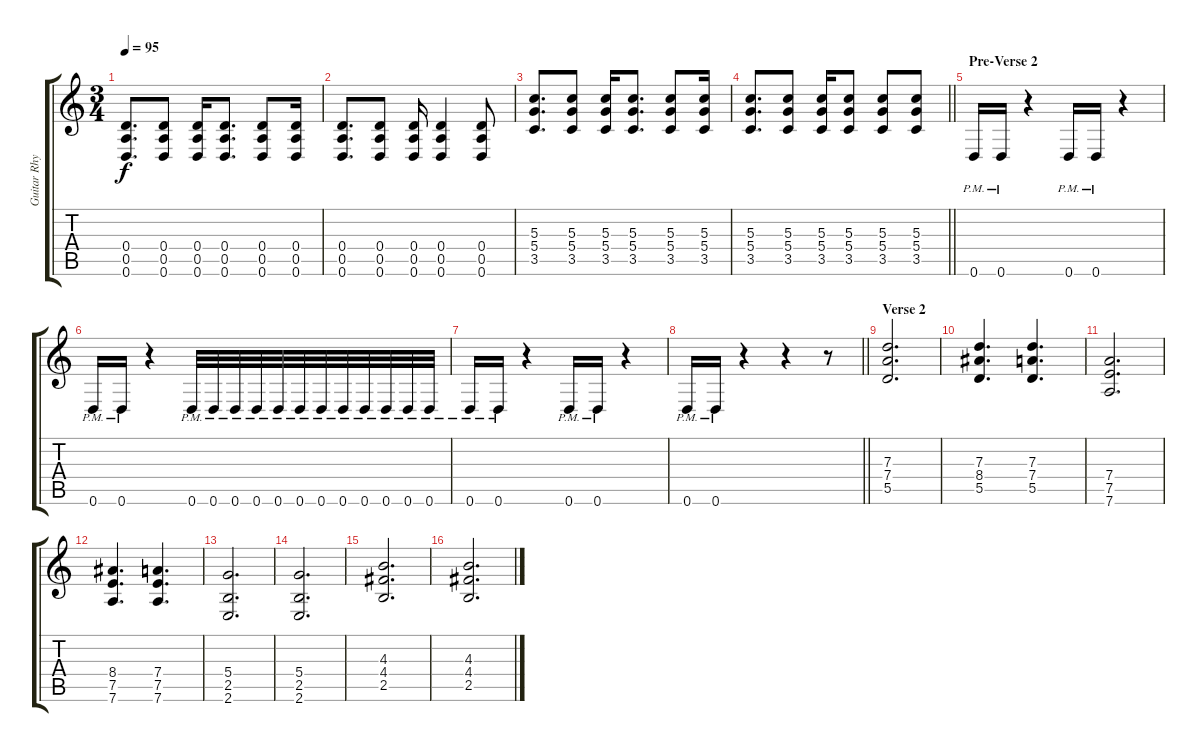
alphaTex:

\track ("Guitar Rhythm Zacky" "Guitar Rhy") {instrument distortionguitar}
\staff {score tabs}
\tuning (E4 B3 G3 D3 A2 D2) {hide}
\ts (3 4)
\tempo 95
\clef g2
\ks c
(0.4 0.5 0.6).8{d dy f} (0.4 0.5 0.6).8 (0.4 0.5 0.6).16 (0.4 0.5 0.6).8{d} (0.4 0.5 0.6).8 (0.4 0.5 0.6).16 |
(0.4 0.5 0.6).8{d} (0.4 0.5 0.6).8 (0.4 0.5 0.6).16 (0.4 0.5 0.6).4 (0.4 0.5 0.6).8 |
(5.3 5.4 3.5).8{d} (5.3 5.4 3.5).8 (5.3 5.4 3.5).16 (5.3 5.4 3.5).8{d} (5.3 5.4 3.5).8 (5.3 5.4 3.5).16 |
\barLineRight lightlight
(5.3 5.4 3.5).8{d} (5.3 5.4 3.5).8 (5.3 5.4 3.5).16 (5.3 5.4 3.5).8 (5.3 5.4 3.5).8 (5.3 5.4 3.5).8 |
\section ("" "Pre-Verse 2")
0.6{pm}.16 0.6{pm}.16 r.4 0.6{pm}.16 0.6{pm}.16 r.4 |
0.6{pm}.16 0.6{pm}.16 r.4 0.6{pm}.32 0.6{pm}.32 0.6{pm}.32 0.6{pm}.32{beam merge} 0.6{pm}.32 0.6{pm}.32 0.6{pm}.32 0.6{pm}.32 0.6{pm}.32 0.6{pm}.32 0.6{pm}.32 0.6{pm}.32 |
0.6{pm}.16 0.6{pm}.16 r.4 0.6{pm}.16 0.6{pm}.16 r.4 |
\barLineRight lightlight
0.6{pm}.16 0.6{pm}.16 r.4 r.4 r.8 |
\section ("" "Verse 2")
(7.3 7.4 5.5).2{d} |
(7.3 8.4 5.5).4{d} (7.3 7.4 5.5).4{d} |
(7.4 7.5 7.6).2{d} |
(8.4 7.5 7.6).4{d} (7.4 7.5 7.6).4{d} |
(5.4 2.5 2.6).2{d} |
(5.4 2.5 2.6).2{d} |
(4.3 4.4 2.5).2{d} |
(4.3 4.4 2.5).2{d}
